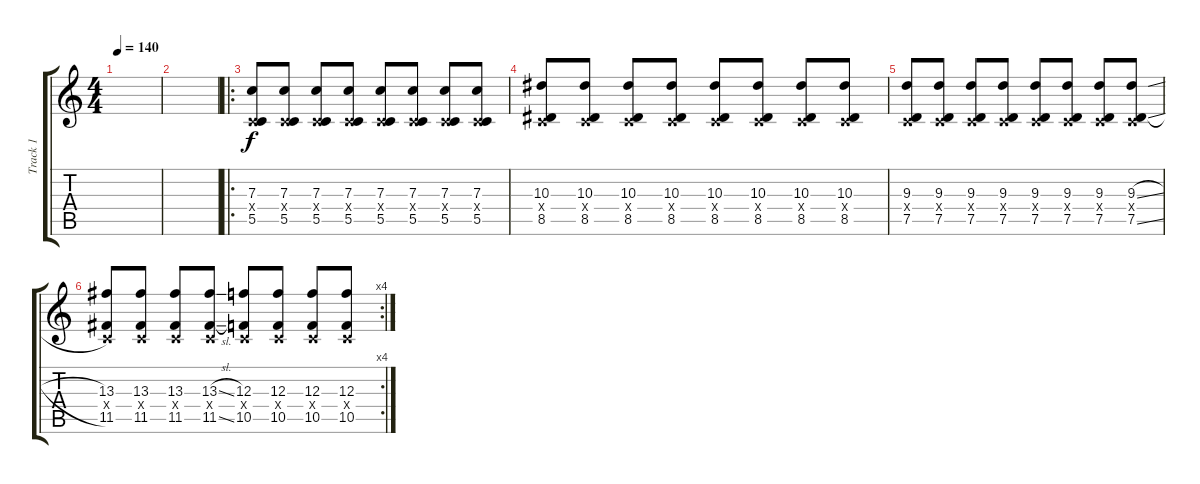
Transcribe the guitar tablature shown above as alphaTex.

\track ("Track 1" "Track 1") {instrument distortionguitar}
\staff {score tabs}
\tuning (D4 A3 F3 C3 G2 C2) {hide}
\ts (4 4)
\tempo 140
\clef g2
\ks c
|
|
\ro
(7.3 0.4{x} 5.5).8 (7.3 0.4{x} 5.5).8 (7.3 0.4{x} 5.5).8 (7.3 0.4{x} 5.5).8 (7.3 0.4{x} 5.5).8 (7.3 0.4{x} 5.5).8 (7.3 0.4{x} 5.5).8 (7.3 0.4{x} 5.5).8 |
(10.3 0.4{x} 8.5).8 (10.3 0.4{x} 8.5).8 (10.3 0.4{x} 8.5).8 (10.3 0.4{x} 8.5).8 (10.3 0.4{x} 8.5).8 (10.3 0.4{x} 8.5).8 (10.3 0.4{x} 8.5).8 (10.3 0.4{x} 8.5).8 |
(9.3 0.4{x} 7.5).8 (9.3 0.4{x} 7.5).8 (9.3 0.4{x} 7.5).8 (9.3 0.4{x} 7.5).8 (9.3 0.4{x} 7.5).8 (9.3 0.4{x} 7.5).8 (9.3 0.4{x} 7.5).8 (9.3{sl} 0.4{x} 7.5{sl}).8 |
\rc 4
(13.3 0.4{x} 11.5).8 (13.3 0.4{x} 11.5).8 (13.3 0.4{x} 11.5).8 (13.3{sl} 0.4{x} 11.5{sl}).8 (12.3 0.4{x} 10.5).8 (12.3 0.4{x} 10.5).8 (12.3 0.4{x} 10.5).8 (12.3 0.4{x} 10.5).8
